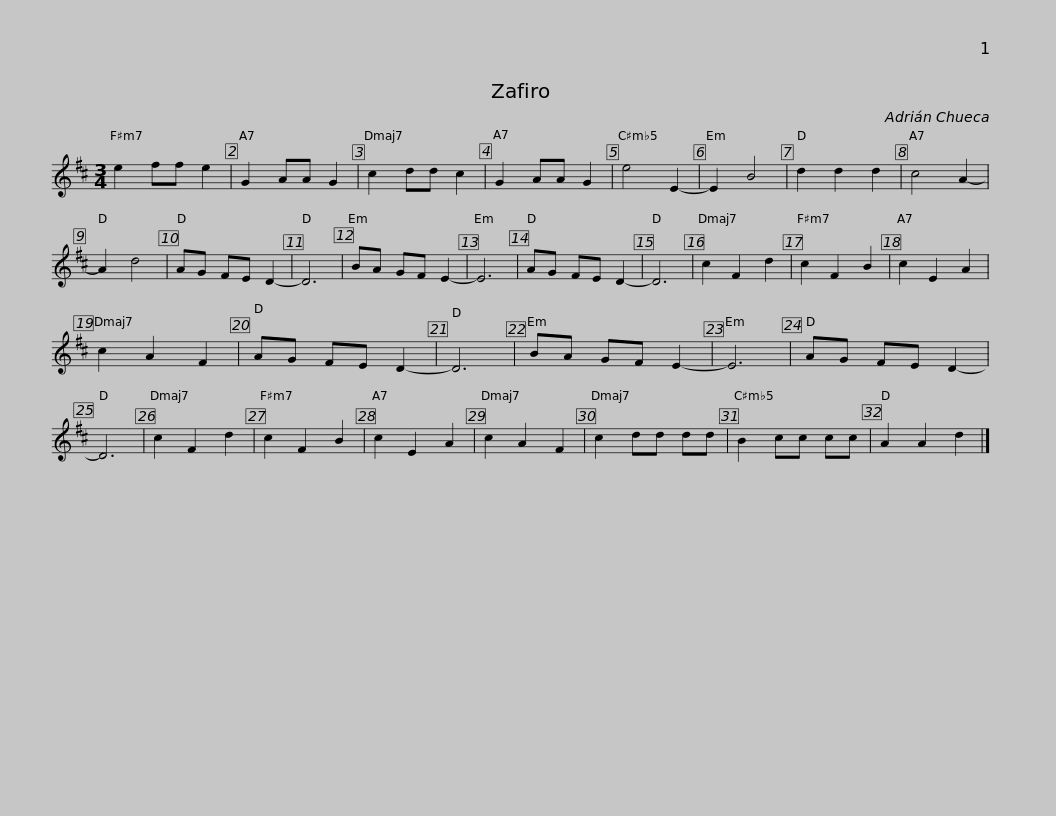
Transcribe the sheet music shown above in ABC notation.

X:1
L:1/8
M:3/4
I:linebreak $
K:D
V:1 treble
V:1
 e2 ff e2 | G2 AA G2 | c2 dd c2 | G2 AA G2 | e4 E2- | %5
 E2 B4 |$ d2 d2 d2 | c4 A2- | A2 d4 | AG FE D2- | %10
 D6 | BA GF E2- | E6 |$ AG FE D2- | D6 | %15
 c2 F2 d2 | c2 F2 B2 | c2 E2 A2 | c2 A2 F2 |$ AG FE D2- | %20
 D6 | BA GF E2- | E6 | AG FE D2- | D6 | %25
 c2 F2 d2 |$ c2 F2 B2 | c2 E2 A2 | c2 A2 F2 | c2 dd dd | %30
 B2 cc cc | A2 A2 d2 |] %32
